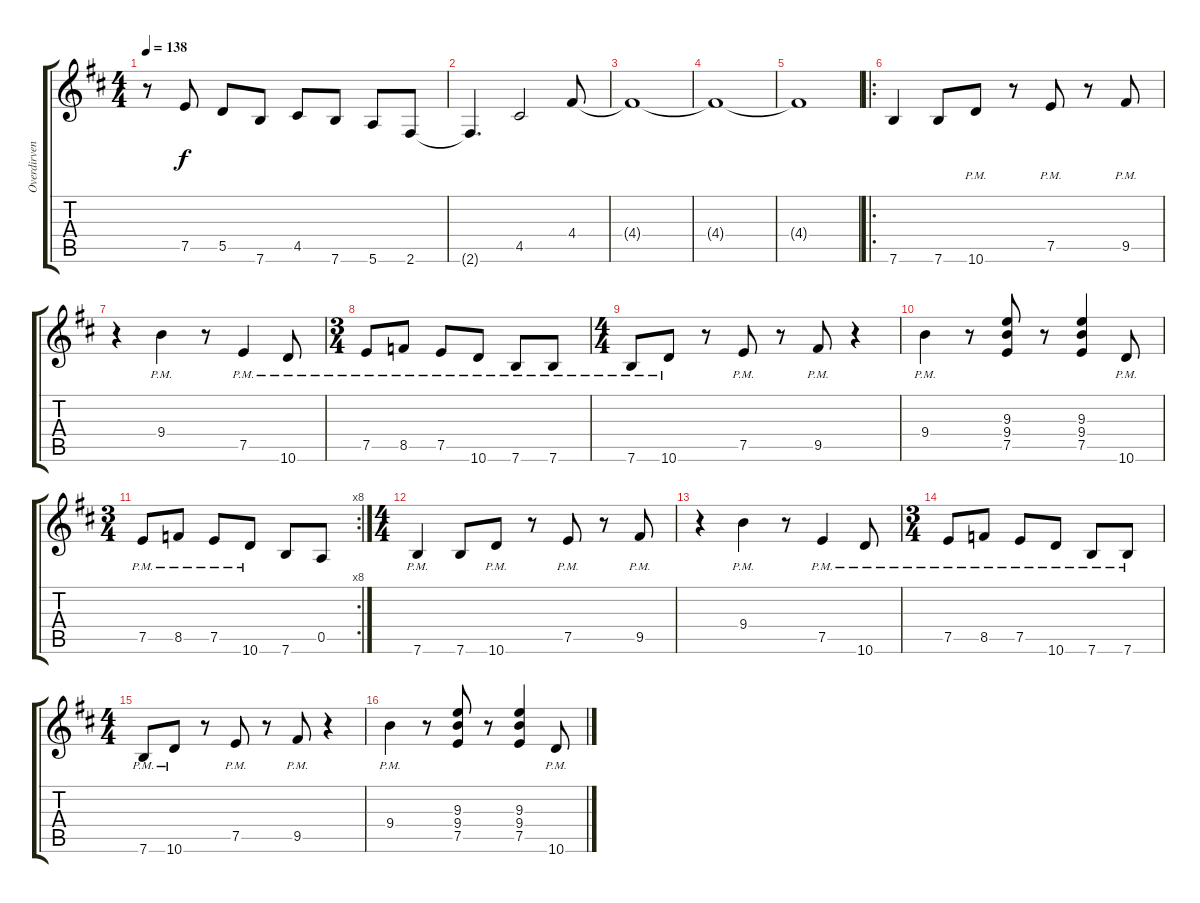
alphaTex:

\track ("Overdirven Guitar" "Overdirven") {instrument distortionguitar}
\staff {score tabs}
\tuning (E4 B3 G3 D3 A2 E2) {hide}
\ts (4 4)
\tempo 138
\clef g2
\ks d
r.8{dy f} 7.5.8 5.5.8 7.6.8 4.5.8 7.6.8 5.6.8 2.6.8 |
2.6{t}.4{d} 4.5.2 4.4.8 |
4.4{t}.1 |
4.4{t}.1 |
4.4{t}.1 |
\ro
7.6.4 7.6.8 10.6{pm}.8 r.8 7.5{pm}.8 r.8 9.5{pm}.8 |
r.4 9.4{pm}.4 r.8 7.5{pm}.4 10.6{pm}.8 |
\ts (3 4)
7.5{pm}.8 8.5{pm}.8 7.5{pm}.8 10.6{pm}.8 7.6{pm}.8 7.6{pm}.8 |
\ts (4 4)
7.6{pm}.8 10.6{pm}.8 r.8 7.5{pm}.8 r.8 9.5{pm}.8 r.4 |
9.4{pm}.4 r.8 (9.3 9.4 7.5).8 r.8 (9.3 9.4 7.5).4 10.6{pm}.8 |
\rc 8
\ts (3 4)
7.5{pm}.8 8.5{pm}.8 7.5{pm}.8 10.6{pm}.8 7.6.8 0.5.8 |
\ts (4 4)
7.6{pm}.4 7.6.8 10.6{pm}.8 r.8 7.5{pm}.8 r.8 9.5{pm}.8 |
r.4 9.4{pm}.4 r.8 7.5{pm}.4 10.6{pm}.8 |
\ts (3 4)
7.5{pm}.8 8.5{pm}.8 7.5{pm}.8 10.6{pm}.8 7.6{pm}.8 7.6{pm}.8 |
\ts (4 4)
7.6{pm}.8 10.6{pm}.8 r.8 7.5{pm}.8 r.8 9.5{pm}.8 r.4 |
9.4{pm}.4 r.8 (9.3 9.4 7.5).8 r.8 (9.3 9.4 7.5).4 10.6{pm}.8
